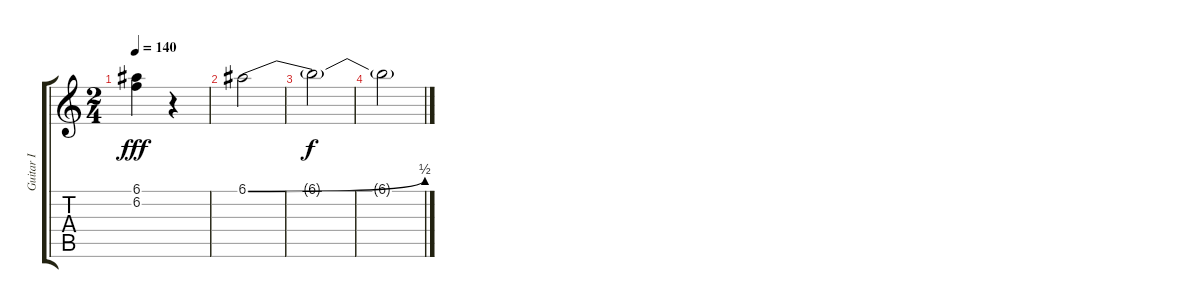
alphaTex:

\track ("Guitar I" "Guitar I") {instrument distortionguitar}
\staff {score tabs}
\tuning (E4 B3 G3 D3 A2 E2) {hide}
\ts (2 4)
\tempo 140
\clef g2
\ks c
(6.1 6.2).4{dy fff} r.4 |
6.1{be (bend 0 0 60 2)}.2 |
6.1{t}.2{dy f} |
6.1{t}.2
